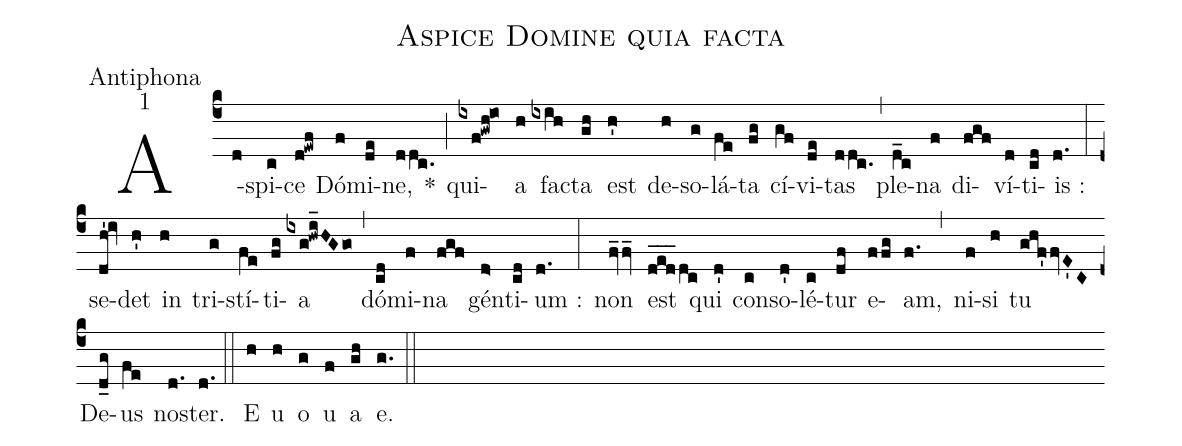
name:Aspice Domine quia facta;
office-part:Antiphona;
mode:1;
%%
(c4) A(d)spi(c)ce(d!ewf) Dó(f)mi(de)ne,(ddc.) *(;) qui-(ixf!gwh!io) a(h) fa(ixih)cta(gh) est(h') de(h)so(g)lá(fe)ta(fg) cí(gf)vi(de)tas(ddc.) (,) ple(d_c)na(f) di(fgf)ví(d)ti(cd)is :(d.) (:) se(dh'!iv)det(h') in(h) tri(g)stí(fe)ti(fg)a(ixg!hwi_HGgo) (,) dó(cd)mi(f)na(fgf) gén(d>)ti(cd)um :(d.) (:) non(fv_2fv_) est(ded___dc) qui(d') con(c)so(d')lé(c)tur(df) e(ffg)am,(f.) (,) ni(f)si(h) tu(ghf'fvE'C) De(d_g)us(fe) no(d.)ster.(d.) (::) E(h) u(h) o(g) u(f) a(gh) e.(g.) (::)
